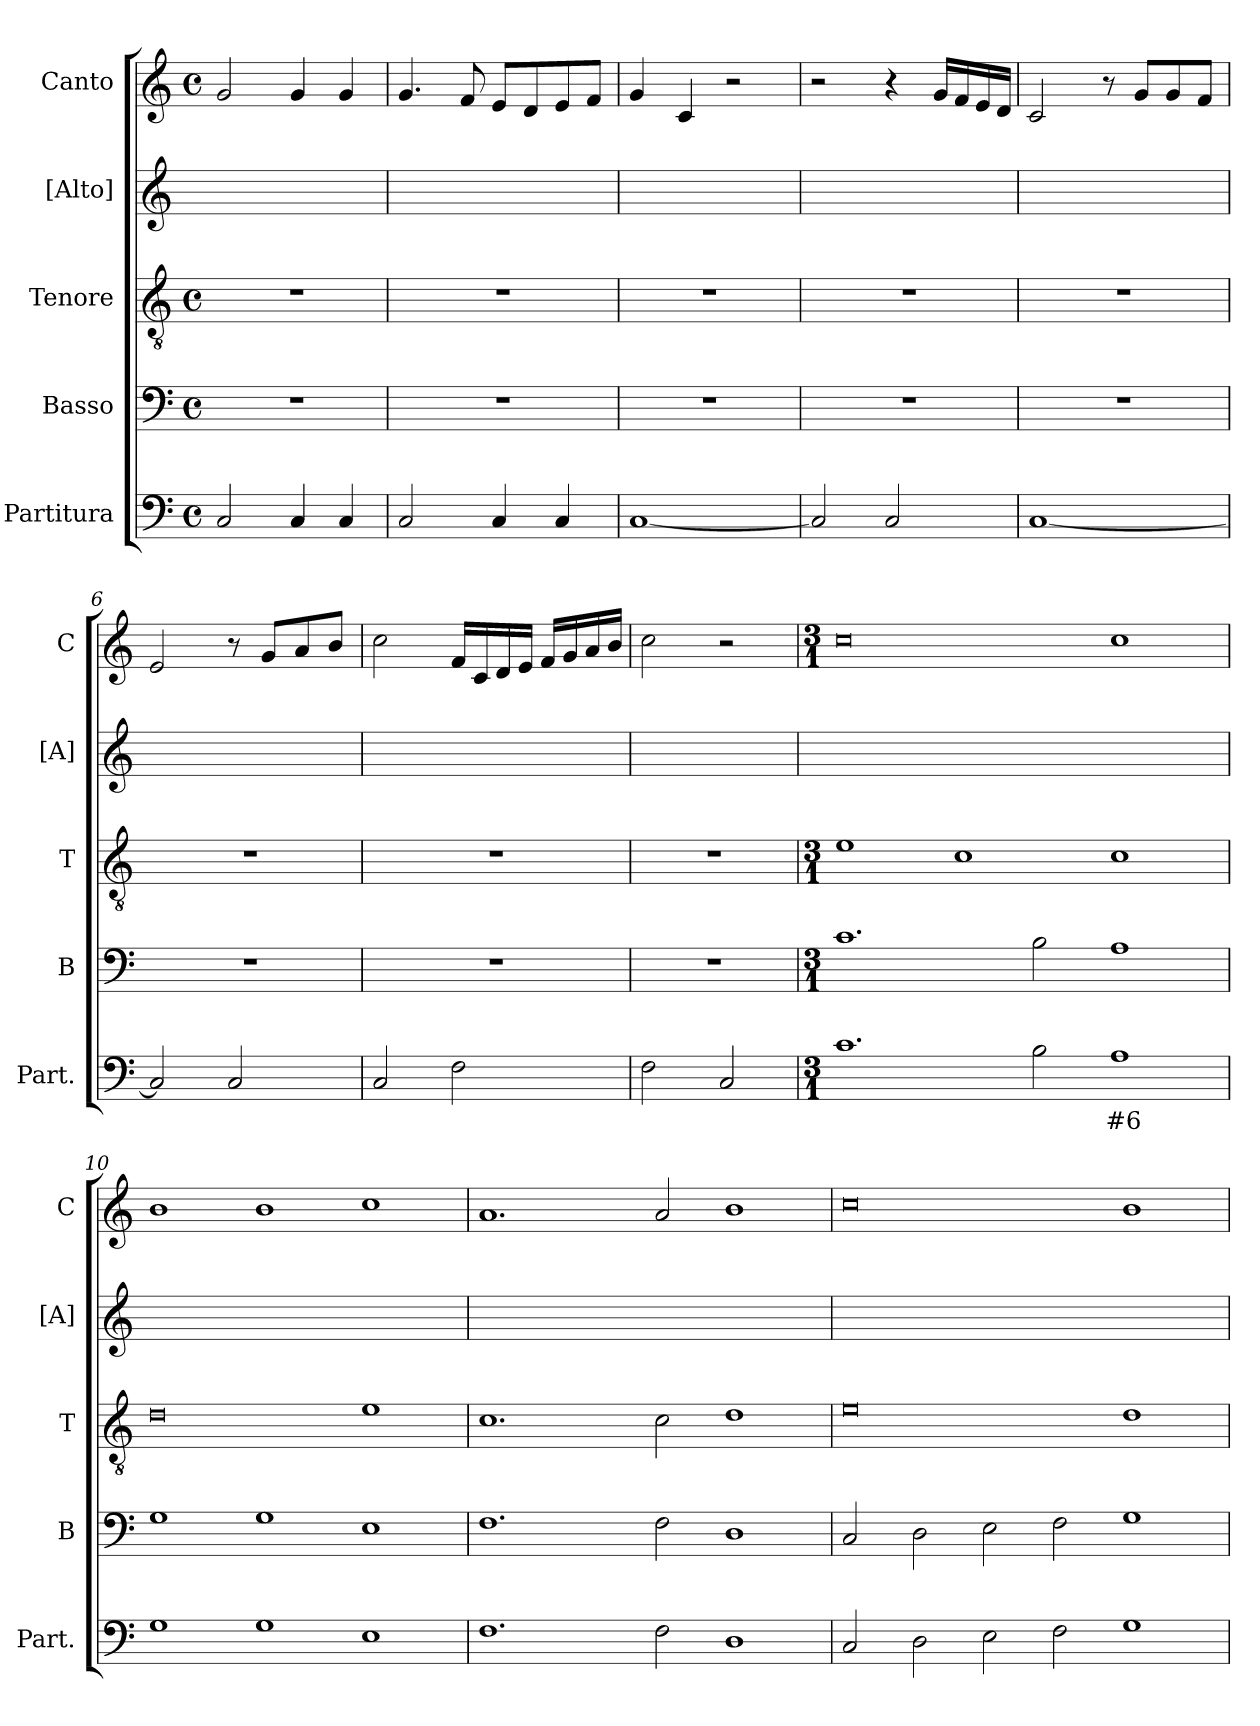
**kern	**text	**kern	**kern	**kern	**kern
*part5	*part5	*part4	*part3	*part2	*part1
*staff5	*staff5	*staff4	*staff3	*staff2	*staff1
*I"Partitura	*	*I"Basso	*I"Tenore	*I"[Alto]	*I"Canto
*I'Part.	*	*I'B	*I'T	*I'[A]	*I'C
*clefF4	*	*clefF4	*clefGv2	*clefG2	*clefG2
*k[]	*	*k[]	*k[]	*k[]	*k[]
*M4/4	*	*M4/4	*M4/4	*	*M4/4
*met(c)	*	*met(c)	*met(c)	*	*met(c)
=1	=1	=1	=1	=1	=1
2C/	.	1r	1r	1ryy	2g/
4C/	.	.	.	.	4g/
4C/	.	.	.	.	4g/
=2	=2	=2	=2	=2	=2
2C/	.	1r	1r	1ryy	4.g/
.	.	.	.	.	8f/
4C/	.	.	.	.	8e/L
.	.	.	.	.	8d/
4C/	.	.	.	.	8e/
.	.	.	.	.	8f/J
=3	=3	=3	=3	=3	=3
[1C	.	1r	1r	1ryy	4g/
.	.	.	.	.	4c/
.	.	.	.	.	2r
=4	=4	=4	=4	=4	=4
2C/]	.	1r	1r	1ryy	2r
2C/	.	.	.	.	4r
.	.	.	.	.	16g/LL
.	.	.	.	.	16f/
.	.	.	.	.	16e/
.	.	.	.	.	16d/JJ
=5	=5	=5	=5	=5	=5
[1C	.	1r	1r	1ryy	2c/
.	.	.	.	.	8r
.	.	.	.	.	8g/L
.	.	.	.	.	8g/
.	.	.	.	.	8f/J
=6	=6	=6	=6	=6	=6
2C/]	.	1r	1r	1ryy	2e/
2C/	.	.	.	.	8r
.	.	.	.	.	8g/L
.	.	.	.	.	8a/
.	.	.	.	.	8b/J
=7	=7	=7	=7	=7	=7
2C/	.	1r	1r	1ryy	2cc\
2F\	.	.	.	.	16f/LL
.	.	.	.	.	16c/
.	.	.	.	.	16d/
.	.	.	.	.	16e/JJ
.	.	.	.	.	16f/LL
.	.	.	.	.	16g/
.	.	.	.	.	16a/
.	.	.	.	.	16b/JJ
=8	=8	=8	=8	=8	=8
2F\	.	1r	1r	1ryy	2cc\
2C/	.	.	.	.	2r
=9	=9	=9	=9	=9	=9
*M3/1	*	*M3/1	*M3/1	*	*M3/1
*	*	*	*	*	*MM480
1.c	.	1.c	1e	1ryy	0cc
.	.	.	1c	0ryy	.
2B\	.	2B\	.	.	.
1A	#6	1A	1c	.	1cc
=10	=10	=10	=10	=10	=10
1G	.	1G	0d	1ryy	1b
1G	.	1G	.	0ryy	1b
1E>	.	1E	1e	.	1cc
=11	=11	=11	=11	=11	=11
1.F	.	1.F	1.c	1ryy	1.a
.	.	.	.	0ryy	.
2F\	.	2F\	2c\	.	2a/
1D>	.	1D	1d	.	1b
=12	=12	=12	=12	=12	=12
2C/	.	2C/	0e	1ryy	0cc
2D\	.	2D\	.	.	.
2E\	.	2E\	.	0ryy	.
2F\	.	2F\	.	.	.
1G	.	1G	1d	.	1b
=	=	=	=	=	=
*-	*-	*-	*-	*-	*-
